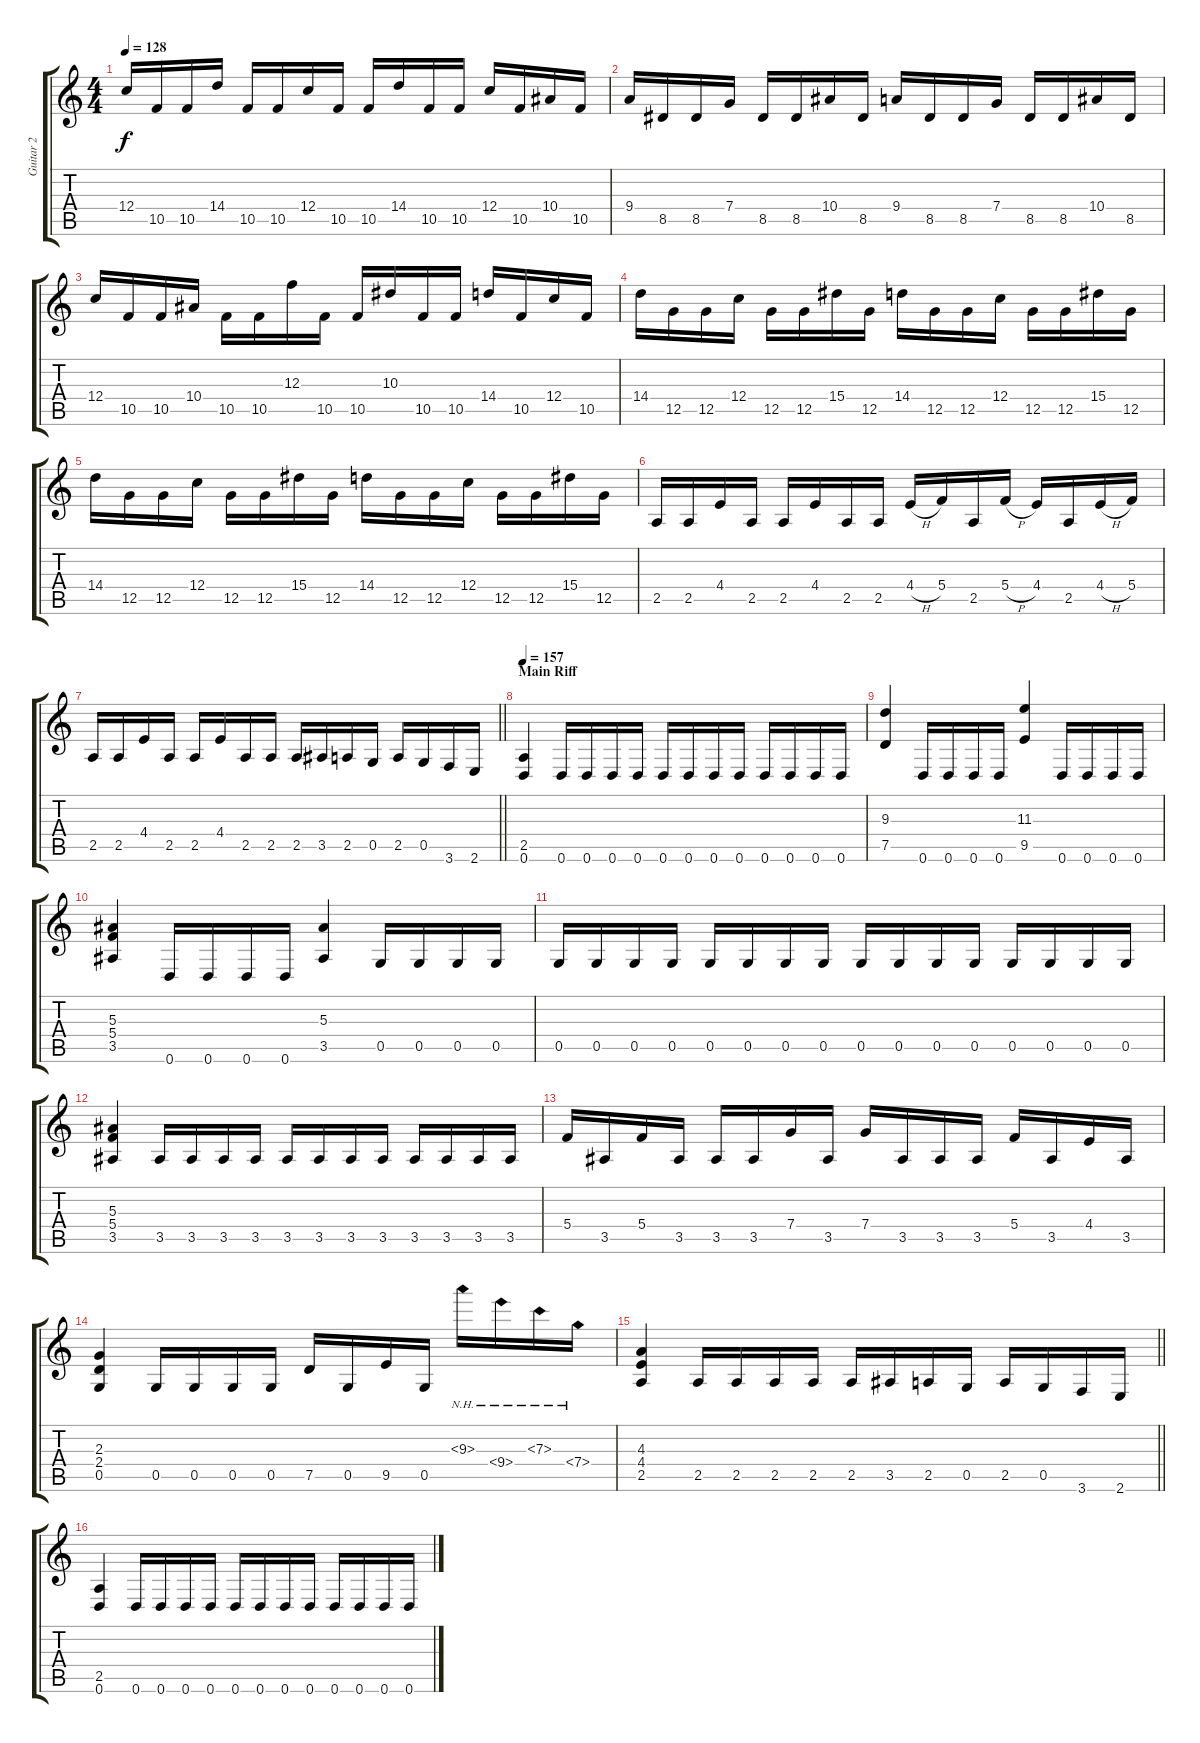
\track ("Guitar 2" "Guitar 2") {instrument overdrivenguitar}
\staff {score tabs}
\tuning (D4 A3 F3 C3 G2 D2) {hide}
\ts (4 4)
\tempo 128
\clef g2
\ks c
12.4.16{dy f} 10.5.16 10.5.16 14.4.16 10.5.16 10.5.16 12.4.16 10.5.16 10.5.16 14.4.16 10.5.16 10.5.16 12.4.16 10.5.16 10.4.16 10.5.16 |
9.4.16 8.5.16 8.5.16 7.4.16 8.5.16 8.5.16 10.4.16 8.5.16 9.4.16 8.5.16 8.5.16 7.4.16 8.5.16 8.5.16 10.4.16 8.5.16 |
12.4.16 10.5.16 10.5.16 10.4.16 10.5.16 10.5.16 12.3.16 10.5.16 10.5.16 10.3.16 10.5.16 10.5.16 14.4.16 10.5.16 12.4.16 10.5.16 |
14.4.16 12.5.16 12.5.16 12.4.16 12.5.16 12.5.16 15.4.16 12.5.16 14.4.16 12.5.16 12.5.16 12.4.16 12.5.16 12.5.16 15.4.16 12.5.16 |
14.4.16 12.5.16 12.5.16 12.4.16 12.5.16 12.5.16 15.4.16 12.5.16 14.4.16 12.5.16 12.5.16 12.4.16 12.5.16 12.5.16 15.4.16 12.5.16 |
2.5.16 2.5.16 4.4.16 2.5.16 2.5.16 4.4.16 2.5.16 2.5.16 4.4{h}.16 5.4.16 2.5.16 5.4{h}.16 4.4.16 2.5.16 4.4{h}.16 5.4.16 |
\barLineRight lightlight
2.5.16 2.5.16 4.4.16 2.5.16 2.5.16 4.4.16 2.5.16 2.5.16 2.5.16 3.5.16 2.5.16 0.5.16 2.5.16 0.5.16 3.6.16 2.6.16 |
\section ("" "Main Riff")
\tempo 157
(2.5 0.6).4{instrument overdrivenguitar} 0.6.16 0.6.16 0.6.16 0.6.16 0.6.16 0.6.16 0.6.16 0.6.16 0.6.16 0.6.16 0.6.16 0.6.16 |
(9.3 7.5).4 0.6.16 0.6.16 0.6.16 0.6.16 (11.3 9.5).4 0.6.16 0.6.16 0.6.16 0.6.16 |
(5.3 5.4 3.5).4 0.6.16 0.6.16 0.6.16 0.6.16 (5.3 3.5).4 0.5.16 0.5.16 0.5.16 0.5.16 |
0.5.16 0.5.16 0.5.16 0.5.16 0.5.16 0.5.16 0.5.16 0.5.16 0.5.16 0.5.16 0.5.16 0.5.16 0.5.16 0.5.16 0.5.16 0.5.16 |
(5.3 5.4 3.5).4 3.5.16 3.5.16 3.5.16 3.5.16 3.5.16 3.5.16 3.5.16 3.5.16 3.5.16 3.5.16 3.5.16 3.5.16 |
5.4.16 3.5.16 5.4.16 3.5.16 3.5.16 3.5.16 7.4.16 3.5.16 7.4.16 3.5.16 3.5.16 3.5.16 5.4.16 3.5.16 4.4.16 3.5.16 |
(2.3 2.4 0.5).4 0.5.16 0.5.16 0.5.16 0.5.16 7.5.16 0.5.16 9.5.16 0.5.16 9.3{nh}.16 9.4{nh}.16 7.3{nh}.16 7.4{nh}.16 |
\barLineRight lightlight
(4.3 4.4 2.5).4 2.5.16 2.5.16 2.5.16 2.5.16 2.5.16 3.5.16 2.5.16 0.5.16 2.5.16 0.5.16 3.6.16 2.6.16 |
(2.5 0.6).4{instrument overdrivenguitar} 0.6.16 0.6.16 0.6.16 0.6.16 0.6.16 0.6.16 0.6.16 0.6.16 0.6.16 0.6.16 0.6.16 0.6.16
